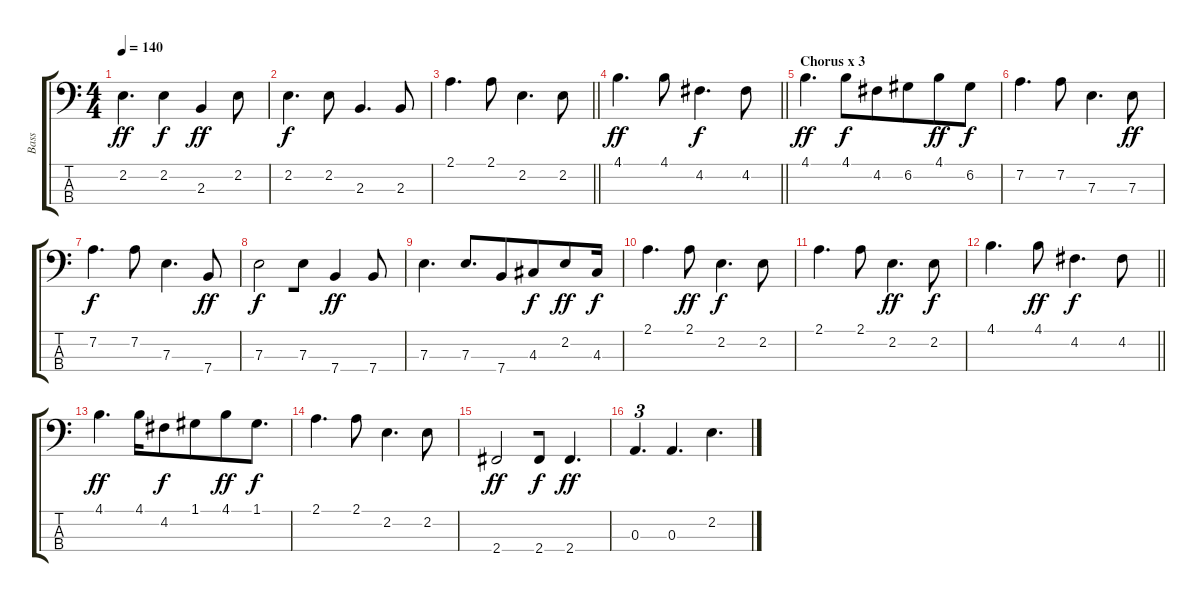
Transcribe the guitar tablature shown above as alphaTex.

\track ("Bass" "Bass") {instrument electricbassfinger}
\staff {score tabs}
\tuning (G2 D2 A1 E1) {hide}
\ts (4 4)
\tempo 140
\clef f4
\ks c
2.2.4{d dy ff} 2.2.4{dy f} 2.3.4{dy ff} 2.2.8 |
2.2.4{d dy f} 2.2.8 2.3.4{d} 2.3.8 |
\barLineRight lightlight
2.1.4{d} 2.1.8 2.2.4{d} 2.2.8 |
\section ("" "")
\barLineRight lightlight
4.1.4{d dy ff} 4.1.8 4.2.4{d dy f} 4.2.8 |
\section ("" "Chorus x 3 ")
4.1.4{d dy ff} 4.1.8{dy f beam merge} 4.2.8 6.2.8{beam merge} 4.1.8{dy ff} 6.2.8{dy f} |
7.2.4{d} 7.2.8 7.3.4{d} 7.3.8{dy ff} |
7.2.4{d dy f} 7.2.8 7.3.4{d} 7.4.8{dy ff} |
7.3.2{dy f beam merge} 7.3.8 7.4.4{dy ff} 7.4.8 |
7.3.4{d} 7.3.8{d beam merge} 7.4.8 4.3.8{dy f beam merge} 2.2.8{dy ff} 4.3.16{dy f} |
2.1.4{d} 2.1.8{dy ff} 2.2.4{d dy f} 2.2.8 |
2.1.4{d} 2.1.8 2.2.4{d dy ff} 2.2.8{dy f} |
\barLineRight lightlight
4.1.4{d} 4.1.8{dy ff} 4.2.4{d dy f} 4.2.8 |
\section ("" "")
4.1.4{d dy ff} 4.1.16 4.2.8{dy f beam merge} 1.1.8 4.1.8{dy ff beam merge} 1.1.8{d dy f} |
2.1.4{d} 2.1.8 2.2.4{d} 2.2.8 |
2.4.2{dy ff beam merge} 2.4.8{dy f} 2.4.4{d dy ff} |
0.3.4{d tu (3 2)} 0.3.4{d} 2.2.4{d}
